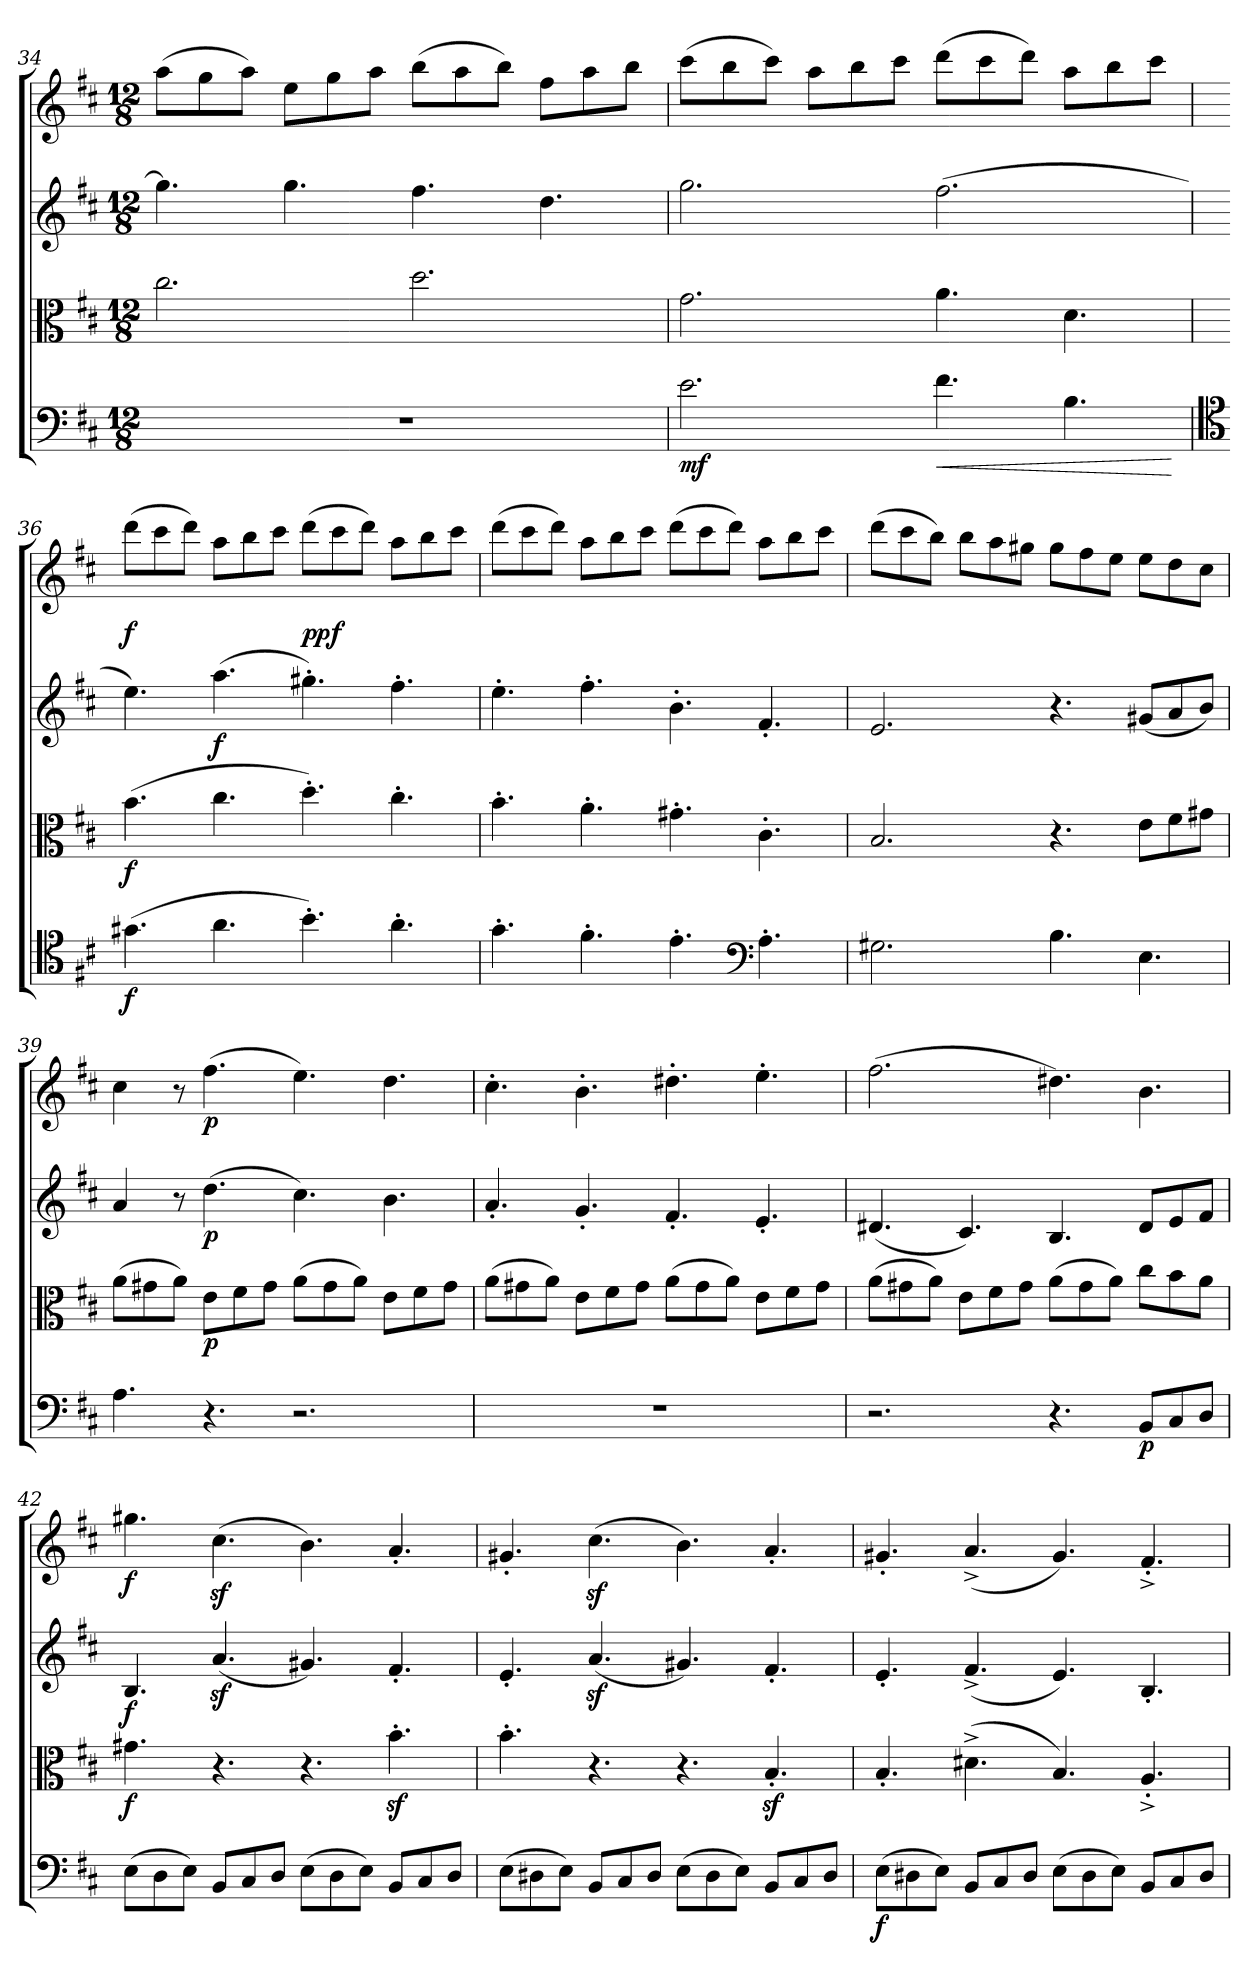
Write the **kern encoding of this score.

**kern	**dynam	**kern	**dynam	**kern	**dynam	**kern	**dynam
*part4	*part4	*part3	*part3	*part2	*part2	*part1	*part1
*staff4	*staff4	*staff3	*staff3	*staff2	*staff2	*staff1	*staff1
*clefF4	*	*clefC3	*	*clefG2	*	*clefG2	*
*k[f#c#]	*	*k[f#c#]	*	*k[f#c#]	*	*k[f#c#]	*
*M12/8	*	*M12/8	*	*M12/8	*	*M12/8	*
=34	=34	=34	=34	=34	=34	=34	=34
1.r	.	2.cc#\	.	4.gg\]	.	(>8aa\L	.
.	.	.	.	.	.	8gg\	.
.	.	.	.	.	.	8aa\J)	.
.	.	.	.	4.gg\	.	8ee\L	.
.	.	.	.	.	.	8gg\	.
.	.	.	.	.	.	8aa\J	.
.	.	2.dd\	.	4.ff#\	.	(>8bb\L	.
.	.	.	.	.	.	8aa\	.
.	.	.	.	.	.	8bb\J)	.
.	.	.	.	4.dd\	.	8ff#\L	.
.	.	.	.	.	.	8aa\	.
.	.	.	.	.	.	8bb\J	.
=35	=35	=35	=35	=35	=35	=35	=35
!	!LO:DY:b	!	!	!	!	!	!
2.e\	mf	2.g\	.	2.gg\	.	(>8ccc#\L	.
.	.	.	.	.	.	8bb\	.
.	.	.	.	.	.	8ccc#\J)	.
.	.	.	.	.	.	8aa\L	.
.	.	.	.	.	.	8bb\	.
.	.	.	.	.	.	8ccc#\J	.
!	!LO:HP:b	!	!	!	!	!	!
4.f#\	<	4.a\	.	(>2.ff#\	.	(>8ddd\L	.
.	.	.	.	.	.	8ccc#\	.
.	.	.	.	.	.	8ddd\J)	.
4.B\	.	4.d\	.	.	.	8aa\L	.
.	.	.	.	.	.	8bb\	.
.	.	.	.	.	.	8ccc#\J	.
.	[	.	.	.	.	.	.
!!LO:PB:g=z
=36	=36	=36	=36	=36	=36	=36	=36
*clefC4	*	*	*	*	*	*	*
!	!LO:DY:b	!	!LO:DY:b	!	!	!	!LO:DY:b
(>4.g#X\	f	(>4.b\	f	4.ee\)	.	(>8ddd\L	f
.	.	.	.	.	.	8ccc#\	.
.	.	.	.	.	.	8ddd\J)	.
!	!	!	!	!	!LO:DY:b	!	!
4.a\	.	4.cc#\	.	(>4.aa\	f	8aa\L	.
.	.	.	.	.	.	8bb\	.
.	.	.	.	.	.	8ccc#\J	.
!	!	!	!	!	!	!	!LO:DY:b
4.b'\)	.	4.dd'\)	.	4.gg#X'\)	.	(>8ddd\L	pp
!	!	!	!	!	!	!	!LO:DY:b
.	.	.	.	.	.	8ccc#\	f
.	.	.	.	.	.	8ddd\J)	.
4.a'\	.	4.cc#'\	.	4.ff#'\	.	8aa\L	.
.	.	.	.	.	.	8bb\	.
.	.	.	.	.	.	8ccc#\J	.
!!LO:LB:g=z
=37	=37	=37	=37	=37	=37	=37	=37
4.g'\	.	4.b'\	.	4.ee'\	.	(>8ddd\L	.
.	.	.	.	.	.	8ccc#\	.
.	.	.	.	.	.	8ddd\J)	.
4.f#'\	.	4.a'\	.	4.ff#'\	.	8aa\L	.
.	.	.	.	.	.	8bb\	.
.	.	.	.	.	.	8ccc#\J	.
4.e'\	.	4.g#X'\	.	4.b'\	.	(>8ddd\L	.
.	.	.	.	.	.	8ccc#\	.
.	.	.	.	.	.	8ddd\J)	.
*clefF4	*	*	*	*	*	*	*
4.A'\	.	4.c#'\	.	4.f#'/	.	8aa\L	.
.	.	.	.	.	.	8bb\	.
.	.	.	.	.	.	8ccc#\J	.
=38	=38	=38	=38	=38	=38	=38	=38
2.G#X\	.	2.B/	.	2.e/	.	(>8ddd\L	.
.	.	.	.	.	.	8ccc#\	.
.	.	.	.	.	.	8bb\J)	.
.	.	.	.	.	.	8bb\L	.
.	.	.	.	.	.	8aa\	.
.	.	.	.	.	.	8gg#X\J	.
4.B\	.	4.r	.	4.r	.	8gg#\L	.
.	.	.	.	.	.	8ff#\	.
.	.	.	.	.	.	8ee\J	.
4.E\	.	8e\L	.	(<8g#X/L	.	8ee\L	.
.	.	8f#\	.	8a/	.	8dd\	.
.	.	8g#X\J	.	8b/J)	.	8cc#\J	.
=39	=39	=39	=39	=39	=39	=39	=39
4.A\	.	(>8a\L	.	4a/	.	4cc#\	.
.	.	8g#X\	.	.	.	.	.
.	.	8a\J)	.	8r	.	8r	.
!	!	!	!LO:DY:b	!	!LO:DY:b	!	!LO:DY:b
4.r	.	8e\L	p	(>4.dd\	p	(>4.ff#\	p
.	.	8f#\	.	.	.	.	.
.	.	8g#\J	.	.	.	.	.
2.r	.	(>8a\L	.	4.cc#\)	.	4.ee\)	.
.	.	8g#\	.	.	.	.	.
.	.	8a\J)	.	.	.	.	.
.	.	8e\L	.	4.b\	.	4.dd\	.
.	.	8f#\	.	.	.	.	.
.	.	8g#\J	.	.	.	.	.
!!LO:LB:g=z
=40	=40	=40	=40	=40	=40	=40	=40
1.r	.	(>8a\L	.	4.a'/	.	4.cc#'\	.
.	.	8g#X\	.	.	.	.	.
.	.	8a\J)	.	.	.	.	.
.	.	8e\L	.	4.g'/	.	4.b'\	.
.	.	8f#\	.	.	.	.	.
.	.	8g#\J	.	.	.	.	.
.	.	(>8a\L	.	4.f#'/	.	4.dd#X'\	.
.	.	8g#\	.	.	.	.	.
.	.	8a\J)	.	.	.	.	.
.	.	8e\L	.	4.e'/	.	4.ee'\	.
.	.	8f#\	.	.	.	.	.
.	.	8g#\J	.	.	.	.	.
!!LO:PB:g=z
=41	=41	=41	=41	=41	=41	=41	=41
2.r	.	(>8a\L	.	(<4.d#X/	.	(>2.ff#\	.
.	.	8g#X\	.	.	.	.	.
.	.	8a\J)	.	.	.	.	.
.	.	8e\L	.	4.c#/)	.	.	.
.	.	8f#\	.	.	.	.	.
.	.	8g#\J	.	.	.	.	.
4.r	.	(>8a\L	.	4.B/	.	4.dd#X\)	.
.	.	8g#\	.	.	.	.	.
.	.	8a\J)	.	.	.	.	.
!	!LO:DY:b	!	!	!	!	!	!
8BB/L	p	8cc#\L	.	8d#/L	.	4.b\	.
8C#/	.	8b\	.	8e/	.	.	.
8D/J	.	8a\J	.	8f#/J	.	.	.
=42	=42	=42	=42	=42	=42	=42	=42
!	!	!	!LO:DY:b	!	!LO:DY:b	!	!LO:DY:b
(>8E\L	.	4.g#X\	f	4.B/	f	4.gg#X\	f
8D\	.	.	.	.	.	.	.
8E\J)	.	.	.	.	.	.	.
8BB/L	.	4.r	.	(<4.az</	.	(>4.cc#z<\	.
8C#/	.	.	.	.	.	.	.
8D/J	.	.	.	.	.	.	.
(>8E\L	.	4.r	.	4.g#X/)	.	4.b\)	.
8D\	.	.	.	.	.	.	.
8E\J)	.	.	.	.	.	.	.
8BB/L	.	4.bz<'\	.	4.f#'/	.	4.a'/	.
8C#/	.	.	.	.	.	.	.
8D/J	.	.	.	.	.	.	.
=43	=43	=43	=43	=43	=43	=43	=43
(>8E\L	.	4.b'\	.	4.e'/	.	4.g#X'/	.
8D#X\	.	.	.	.	.	.	.
8E\J)	.	.	.	.	.	.	.
8BB/L	.	4.r	.	(<4.az</	.	(>4.cc#z<\	.
8C#/	.	.	.	.	.	.	.
8D#/J	.	.	.	.	.	.	.
(>8E\L	.	4.r	.	4.g#X/)	.	4.b\)	.
8D#\	.	.	.	.	.	.	.
8E\J)	.	.	.	.	.	.	.
8BB/L	.	4.Bz<'/	.	4.f#'/	.	4.a'/	.
8C#/	.	.	.	.	.	.	.
8D#/J	.	.	.	.	.	.	.
=44	=44	=44	=44	=44	=44	=44	=44
!	!LO:DY:b	!	!	!	!	!	!
(>8E\L	f	4.B'/	.	4.e'/	.	4.g#X'/	.
8D#X\	.	.	.	.	.	.	.
8E\J)	.	.	.	.	.	.	.
8BB/L	.	(>4.d#X^\	.	(<4.f#^/	.	(<4.a^/	.
8C#/	.	.	.	.	.	.	.
8D#/J	.	.	.	.	.	.	.
(>8E\L	.	4.B/)	.	4.e/)	.	4.g#/)	.
8D#\	.	.	.	.	.	.	.
8E\J)	.	.	.	.	.	.	.
8BB/L	.	4.A'^/	.	4.B'/	.	4.f#'^/	.
8C#/	.	.	.	.	.	.	.
8D#/J	.	.	.	.	.	.	.
=	=	=	=	=	=	=	=
*-	*-	*-	*-	*-	*-	*-	*-
